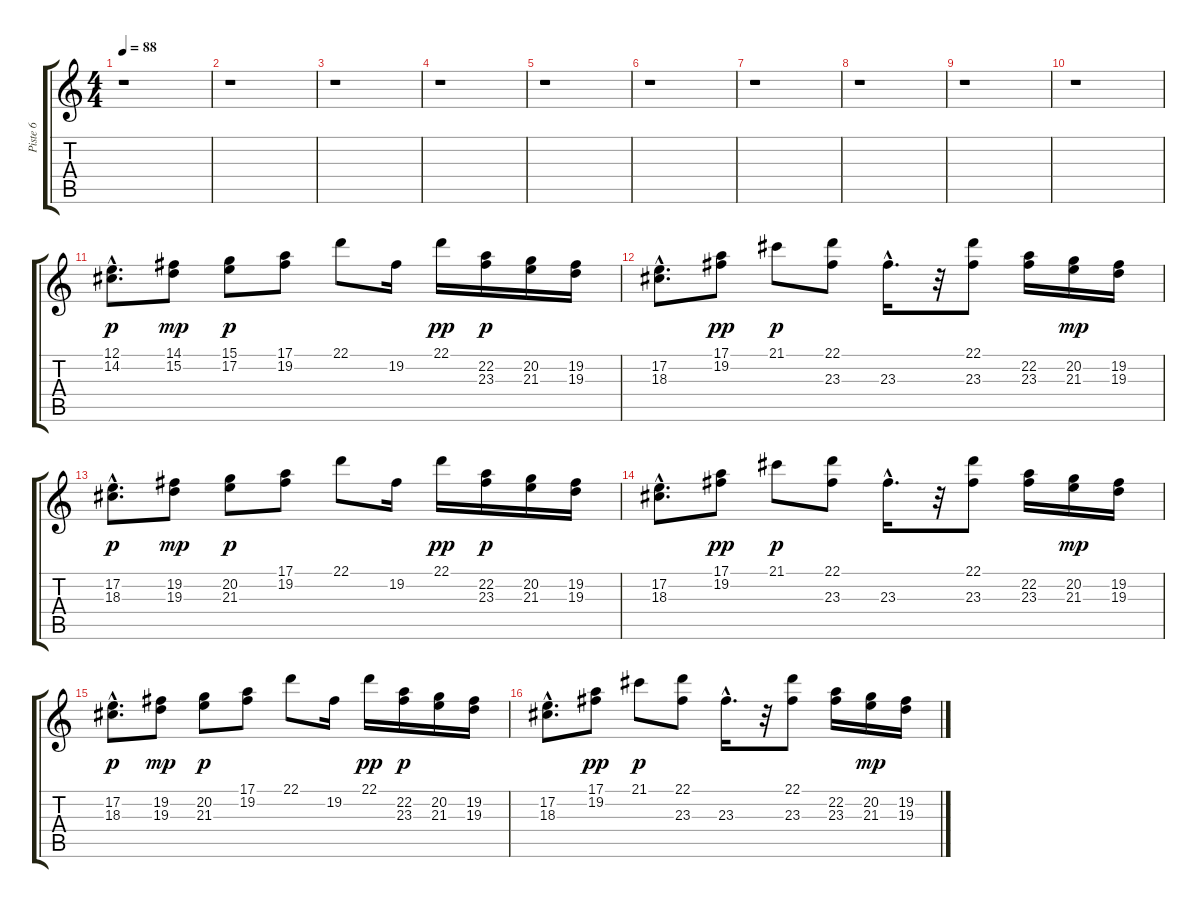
\track ("Piste 6" "Piste 6") {instrument pad3polysynth}
\staff {score tabs}
\tuning (E4 B3 G3 D3 A2 E2) {hide}
\ts (4 4)
\tempo 88
\clef g2
\ks c
r.1{dy f} |
r.1 |
r.1 |
r.1 |
r.1 |
r.1 |
r.1 |
r.1 |
r.1 |
r.1 |
(12.1{hac} 14.2{hac}).8{d dy p} (14.1 15.2).8{dy mp} (15.1 17.2).8{dy p} (17.1 19.2).8 22.1.8 19.2.16 22.1.16{dy pp} (22.2 23.3).16{dy p} (20.2 21.3).16 (19.2 19.3).16 |
(17.2{hac} 18.3{hac}).8{d} (17.1 19.2).8{dy pp} 21.1.8{dy p} (22.1 23.3).8 23.3{hac}.16{d} r.32 (22.1 23.3).8 (22.2 23.3).16 (20.2 21.3).16{dy mp} (19.2 19.3).16 |
(17.2{hac} 18.3{hac}).8{d dy p} (19.2 19.3).8{dy mp} (20.2 21.3).8{dy p} (17.1 19.2).8 22.1.8 19.2.16 22.1.16{dy pp} (22.2 23.3).16{dy p} (20.2 21.3).16 (19.2 19.3).16 |
(17.2{hac} 18.3{hac}).8{d} (17.1 19.2).8{dy pp} 21.1.8{dy p} (22.1 23.3).8 23.3{hac}.16{d} r.32 (22.1 23.3).8 (22.2 23.3).16 (20.2 21.3).16{dy mp} (19.2 19.3).16 |
(17.2{hac} 18.3{hac}).8{d dy p} (19.2 19.3).8{dy mp} (20.2 21.3).8{dy p} (17.1 19.2).8 22.1.8 19.2.16 22.1.16{dy pp} (22.2 23.3).16{dy p} (20.2 21.3).16 (19.2 19.3).16 |
(17.2{hac} 18.3{hac}).8{d} (17.1 19.2).8{dy pp} 21.1.8{dy p} (22.1 23.3).8 23.3{hac}.16{d} r.32 (22.1 23.3).8 (22.2 23.3).16 (20.2 21.3).16{dy mp} (19.2 19.3).16
